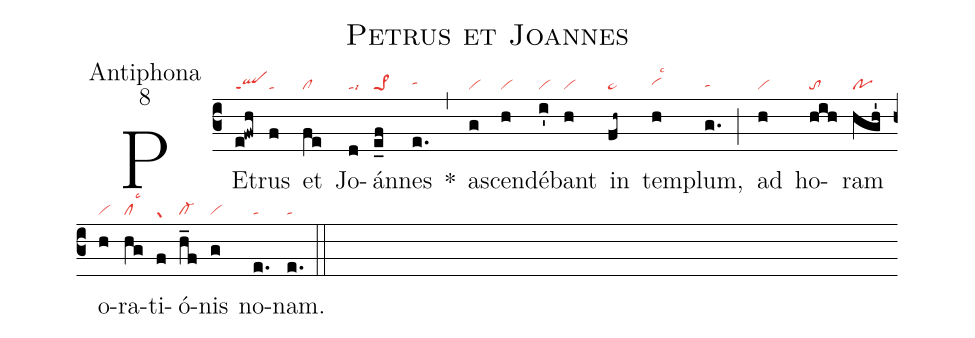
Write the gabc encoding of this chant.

name:Petrus et Joannes;
office-part:Antiphona;
mode:8;
nabc-lines:1;
%%
(c3)
PE(e!fwh|qlppt1)trus(f|ta) et(fe|cl) Jo(d|talsi3)án(e_f|pe>1)nes(e.|tahh) *(,)
a(g|vi)scen(h|vi)dé(i'|vi)bant(h|vi) in(fh~|ta>) tem(h|vihhlsc3)plum,(g.|tahg) (;)
ad(h|vi) ho(hih|to)ram(hgh'|po) o(h|vi)ra(hg|cllsc3)ti(f|gr)ó(h_f|cl-)nis(g|vi) no(e.|ta)nam.(e.|ta) (::)
